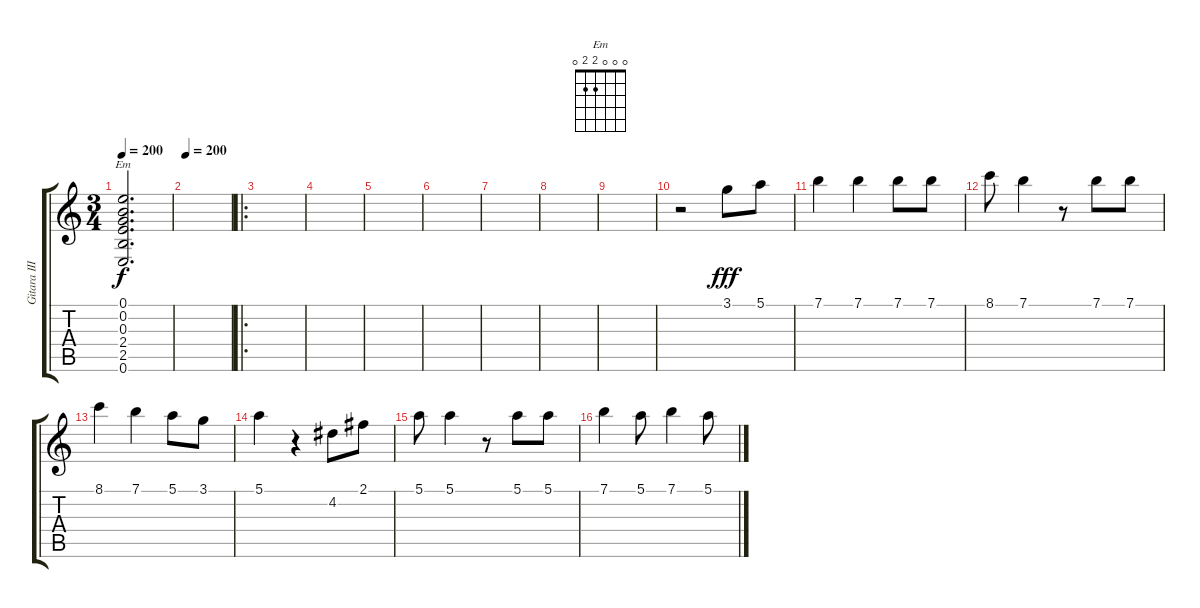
\track ("Gitara III" "Gitara III") {instrument acousticguitarnylon}
\staff {score tabs}
\tuning (E4 B3 G3 D3 A2 E2) {hide}
\chord ("Em" 0 0 0 2 2 0)
\ts (3 4)
\tempo 200
\clef g2
\ks c
(0.1{t} 0.2{t} 0.3{t} 2.4{t} 2.5{t} 0.6{t}).2{d ch "Em" dy f} |
\tempo 200
|
\ro
|
|
|
|
|
|
|
r.2 3.1.8{dy fff} 5.1.8 |
7.1.4 7.1.4 7.1.8 7.1.8 |
8.1.8 7.1.4 r.8 7.1.8 7.1.8 |
8.1.4 7.1.4 5.1.8 3.1.8 |
5.1.4 r.4 4.2.8 2.1.8 |
5.1.8 5.1.4 r.8 5.1.8 5.1.8 |
7.1.4 5.1.8 7.1.4 5.1.8
